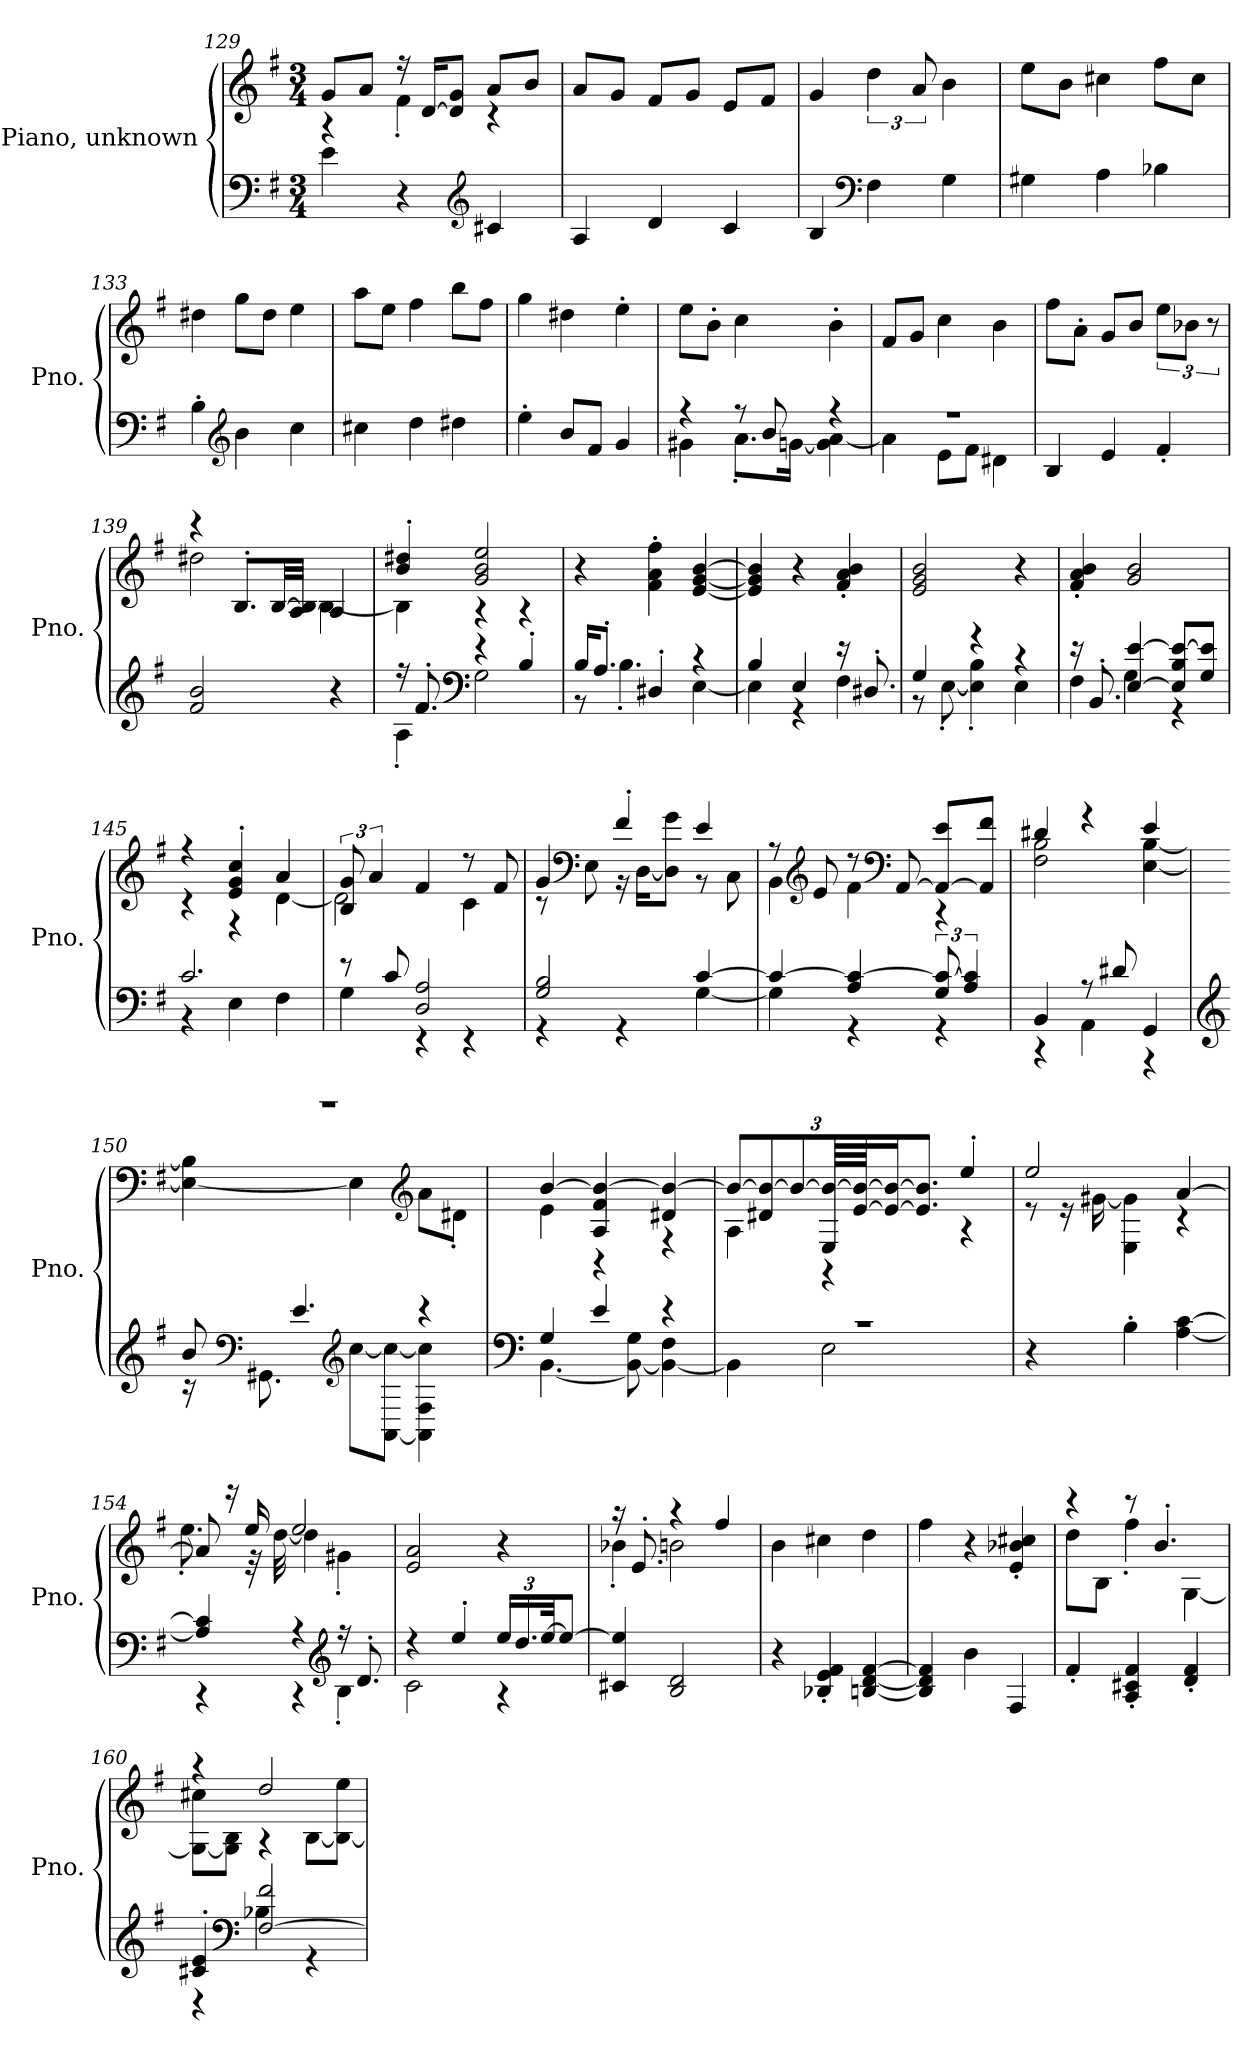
**kern	**kern
*part1	*part1
*staff2	*staff1
*I"Piano, unknown	*
*I'Pno.	*
*clefF4	*clefG2
*k[f#]	*k[f#]
*M3/4	*M3/4
=129	=129
*	*^
4e\	8g/L	4r
.	8a/J	.
4r	16r	4f#'\
.	[16d/KL	.
.	8d/] 8g/J	.
*clefG2	*	*
4c#X/	8a/L	4r
.	8b/J	.
*	*v	*v
!!LO:PB:g=z
=130	=130
4A/	8a/L
.	8g/J
4d/	8f#/L
.	8g/J
4c/	8e/L
.	8f#/J
=131	=131
4B/	4g/
*clefF4	*
4F#\	6dd\
.	12a/
4G\	4b\
=132	=132
4G#X\	8ee\L
.	8b\J
4A\	4cc#X\
4B-X\	8ff#\L
.	8cc#\J
=133	=133
4B'\	4dd#X\
*clefG2	*
4b\	8gg\L
.	8dd#\J
4cc\	4ee\
=134	=134
4cc#X\	8aa\L
.	8ee\J
4dd\	4ff#\
4dd#X\	8bb\L
.	8ff#\J
=135	=135
4ee'\	4gg\
8b/L	4dd#X\
8f#/J	.
4g/	4ee'\
!!LO:LB:g=z
=136	=136
*^	*
4r	4g#X\	8ee\L
.	.	8b'\J
8r	8.a'\L	4cc\
8b/	.	.
.	[16gn\Jk	.
4r	4g\] [4a\	4b'\
=137	=137	=137
2.r	4a\]	8f#/L
.	.	8g/J
.	8e\L	4cc\
.	8f#\J	.
.	4d#X\	4b\
*v	*v	*
=138	=138
4B/	8ff#\L
.	8a'\J
4e/	8g/L
.	8b/J
4f#'/	12ee\L
.	12b-X\J
.	12r
=139	=139
*	*^
2f#/ 2b/	4r	2dd#X\
.	8.B'/L	.
.	[32B/LL	.
.	[32A/ 32B/]JJJ	.
4r	4A/]	[4B\
=140	=140	=140
*^	*	*
16r	4A'\	4b/' 4dd#X/'	4B\]
8.f#'/	.	.	.
*clefF4	*	*	*
4r	2G\	2g/ 2b/ 2ee/	4r
4B'/	.	.	4r
*	*	*v	*v
!!LO:LB:g=z
=141	=141	=141
16B/KL	8r	4r
8.A'/J	.	.
.	4.B'\	.
4D#X'/	.	4f#\' 4a\' 4ff#\'
4r	[4E\	[4e/ [4g/ [4b/
=142	=142	=142
4B/	4E\]	4e/] 4g/] 4b/]
4E/	4r	4r
16r	4F#\	4f#/' 4a/' 4b/'
8.D#X'/	.	.
=143	=143	=143
4G/	8r	2e/ 2g/ 2b/
.	[8E'\	.
4r	4E\]' 4B\'	.
4r	4E\	4r
=144	=144	=144
16r	4F#\	4f#/' 4a/' 4b/'
8.BB'/	.	.
[4E/ [4e/	4G\	2g/ 2b/
8E/] 8B/ 8e/_L	4r	.
8G/ 8e/]J	.	.
=145	=145	=145
*	*	*^
2.c/	4r	4r	4r
.	4E\	4e/' 4g/' 4cc/'	4r
.	4F#\	4a/	[4d\
=146	=146	=146	=146
8r	4G\	12B/ 12g/	2d\]
.	.	6a/	.
8c/	.	.	.
2D/ 2A/	4r	4f#/	.
.	4r	8r	4c\
.	.	8f#/	.
!!LO:LB:g=z	!!
=147	=147	=147	=147
2G/ 2B/	4r	4g/	8r
*	*	*clefF4	*
.	.	.	8E\
.	4r	4f#'/	16r
.	.	.	[16D\KL
.	.	.	8D\] 8g\J
[4c/	[4G\	4e/	8r
.	.	.	8C\
=148	=148	=148	=148
4c/_	4G\]	8r	4BB\
*	*	*clefG2	*
.	.	8e/	.
4A/ 4c/_	4r	8r	4f#\
*	*	*clefF4	*
.	.	[8AA/	.
12G/ 12c/_	4r	8AA/_ 8e/L	4r
6A/ 6c/]	.	.	.
.	.	8AA/] 8f#/J	.
=149	=149	=149	=149
4BB/	4r	4d#X/	2F#\ 2B\
8r	4AA\	4r	.
8d#X/	.	.	.
4GG/	4r	4e/	[4E\ [4B\
!!LO:LB:g=z	!!
=150	=150	=150	=150
*clefG2	*	*	*
8b/	16r	2.r	4E\_ 4B\]
*clefF4	*	*	*
.	8.GG#X\	.	.
4.e/	.	.	.
*clefG2	*	*	*
.	[8cc\L	.	4E\]
.	[8AA\ 8cc\_J	.	.
*	*	*clefG2	*
4r	4AA\] 4F#\ 4cc\]	.	8a\L
.	.	.	8d#X'\J
=151	=151	=151	=151
*clefF4	*	*	*
4G/	[4.BB\	[4b/	4e\
4e/	.	4A/ 4f#/ 4b/_	4r
.	8BB\_ 8G\	.	.
4r	4BB\_ 4F#\	4d#X/ 4b/_	4r
=152	=152	=152	=152
*	*	*Xbrackettup	*
2.r	4BB\]	12b/L_	4A\
.	.	12d#X/ 12b/_	.
.	.	12b/_	.
.	2E\	96E/ 96b/_LLL	4r
.	.	[96e/ 96b/_JJ	.
.	.	24e/_ 24b/_J	.
.	.	8.e/] 8.b/]J	.
.	.	4ee'/	4r
*v	*v	*	*
=153	=153	=153
4r	2ee/	8r
.	.	16r
.	.	[16g#X\
4B'\	.	4E\ 4g#\]
[4A\ [4c\	[4a/	4r
!!LO:LB:g=z	!!
=154	=154	=154
*^	*	*
4A/] 4c/]	4r	8a/]	8.ee'\
.	.	16r	.
.	.	16ee/	32r
.	.	.	[32dd\
4r	4r	2ee/	4dd\]
*clefG2	*	*	*
16r	4B'\	.	4g#X'\
8.d'/	.	.	.
*	*	*v	*v
=155	=155	=155
4r	2c\	2e/ 2a/
4ee'/	.	.
*Xbrackettup	*	*
24ee/LL	4r	4r
24.dd/	.	.
[48ee/JK	.	.
8ee/J_	.	.
*v	*v	*
=156	=156
*	*^
4c#X/ 4ee/]	16r	4b-X'\
.	8.e'/	.
2B/ 2d/	4r	2bn\
.	4ff#/	.
*	*v	*v
=157	=157
4r	4b\
4B-X/' 4e/' 4f#/'	4cc#X\
[4Bn/ [4d/ [4f#/	4dd\
=158	=158
4B/] 4d/] 4f#/]	4ff#\
4b\	4r
4F#/	4e/' 4b-X/' 4cc#X/'
!!LO:PB:g=z
=159	=159
*	*^
4f#'/	4r	8dd\L
.	.	8B\J
4A/' 4c#X/' 4f#/'	8r	4ff#'\
.	4.b'/	.
4d/' 4f#/'	.	[4G\
=160	=160	=160
*^	*	*
4c#X/' 4e/'	4r	4r	8G\_ 8cc#X\L
.	.	.	8G\] 8B\J
*clefF4	*	*	*
[2F#/ 2f#/	4B-X\	2dd/	4r
.	4r	.	[8B\L
.	.	.	8B\_ 8ee\J
*v	*v	*	*
*	*v	*v
=	=
*-	*-
